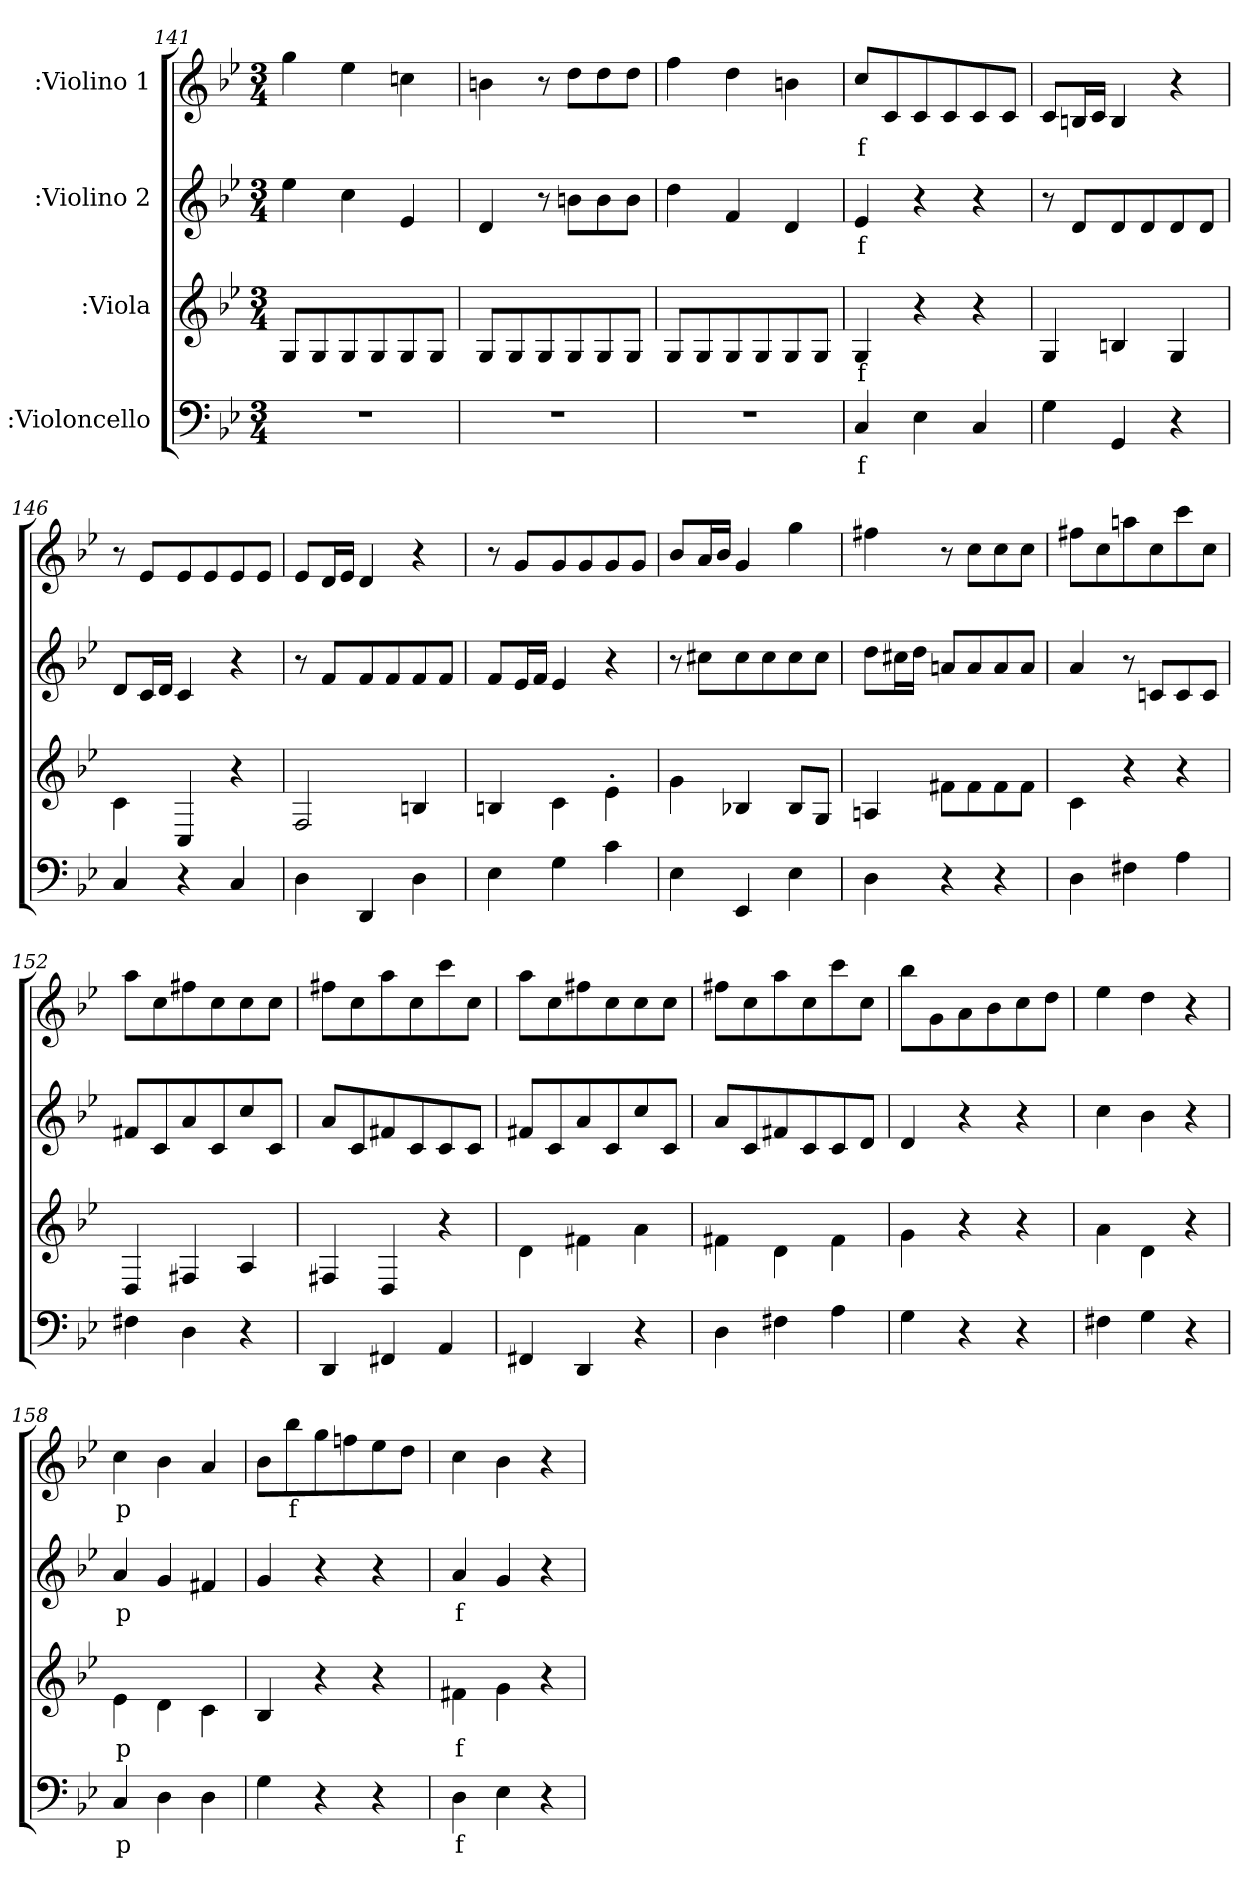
**kern	**text	**kern	**text	**kern	**text	**kern	**text
*part4	*part4	*part3	*part3	*part2	*part2	*part1	*part1
*staff4	*staff4	*staff3	*staff3	*staff2	*staff2	*staff1	*staff1
*I":Violoncello	*	*I":Viola	*	*I":Violino 2	*	*I":Violino 1	*
*clefF4	*	*	*	*clefG2	*	*clefG2	*
*k[b-e-]	*	*k[b-e-]	*	*k[b-e-]	*	*k[b-e-]	*
*g:	*	*g:	*	*g:	*	*g:	*
*M3/4	*	*M3/4	*	*M3/4	*	*M3/4	*
=141	=141	=141	=141	=141	=141	=141	=141
2.r	.	8G/L	.	4ee-\	.	4gg\	.
.	.	8G/	.	.	.	.	.
.	.	8G/	.	4cc\	.	4ee-\	.
.	.	8G/	.	.	.	.	.
.	.	8G/	.	4e-/	.	4ccn\	.
.	.	8G/J	.	.	.	.	.
=142	=142	=142	=142	=142	=142	=142	=142
2.r	.	8G/L	.	4d/	.	4bn\	.
.	.	8G/	.	.	.	.	.
.	.	8G/	.	8r	.	8r	.
.	.	8G/	.	8bn\L	.	8dd\L	.
.	.	8G/	.	8b\	.	8dd\	.
.	.	8G/J	.	8b\J	.	8dd\J	.
=143	=143	=143	=143	=143	=143	=143	=143
2.r	.	8G/L	.	4dd\	.	4ff\	.
.	.	8G/	.	.	.	.	.
.	.	8G/	.	4f/	.	4dd\	.
.	.	8G/	.	.	.	.	.
.	.	8G/	.	4d/	.	4bn\	.
.	.	8G/J	.	.	.	.	.
=144	=144	=144	=144	=144	=144	=144	=144
4C/	f	4G/	f	4e-/	f	8cc/L	f
.	.	.	.	.	.	8c/	.
4E-\	.	4r	.	4r	.	8c/	.
.	.	.	.	.	.	8c/	.
4C/	.	4r	.	4r	.	8c/	.
.	.	.	.	.	.	8c/J	.
=145	=145	=145	=145	=145	=145	=145	=145
4G\	.	4G/	.	8r	.	8c/L	.
.	.	.	.	8d/L	.	16Bn/L	.
.	.	.	.	.	.	16c/JJ	.
4GG/	.	4Bn/	.	8d/	.	4B/	.
.	.	.	.	8d/	.	.	.
4r	.	4G/	.	8d/	.	4r	.
.	.	.	.	8d/J	.	.	.
=146	=146	=146	=146	=146	=146	=146	=146
4C/	.	4c\	.	8d/L	.	8r	.
.	.	.	.	16c/L	.	8e-/L	.
.	.	.	.	16d/JJ	.	.	.
4r	.	4C/	.	4c/	.	8e-/	.
.	.	.	.	.	.	8e-/	.
4C/	.	4r	.	4r	.	8e-/	.
.	.	.	.	.	.	8e-/J	.
=147	=147	=147	=147	=147	=147	=147	=147
4D\	.	2F/	.	8r	.	8e-/L	.
.	.	.	.	8f/L	.	16d/L	.
.	.	.	.	.	.	16e-/JJ	.
4DD/	.	.	.	8f/	.	4d/	.
.	.	.	.	8f/	.	.	.
4D\	.	4Bn/	.	8f/	.	4r	.
.	.	.	.	8f/J	.	.	.
=148	=148	=148	=148	=148	=148	=148	=148
4E-\	.	4Bn/	.	8f/L	.	8r	.
.	.	.	.	16e-/L	.	8g/L	.
.	.	.	.	16f/JJ	.	.	.
4G\	.	4c\	.	4e-/	.	8g/	.
.	.	.	.	.	.	8g/	.
4c\	.	4e-'>\	.	4r	.	8g/	.
.	.	.	.	.	.	8g/J	.
=149	=149	=149	=149	=149	=149	=149	=149
4E-\	.	4g\	.	8r	.	8b-/L	.
.	.	.	.	8cc#X\L	.	16a/L	.
.	.	.	.	.	.	16b-/JJ	.
4EE-/	.	4B-X/	.	8cc#\	.	4g/	.
.	.	.	.	8cc#\	.	.	.
4E-\	.	8B-/L	.	8cc#\	.	4gg\	.
.	.	8G/J	.	8cc#\J	.	.	.
=150	=150	=150	=150	=150	=150	=150	=150
4D\	.	4An/	.	8dd\L	.	4ff#X\	.
.	.	.	.	16cc#X\L	.	.	.
.	.	.	.	16dd\JJ	.	.	.
4r	.	8f#X\L	.	8an/L	.	8r	.
.	.	8f#\	.	8a/	.	8cc\L	.
4r	.	8f#\	.	8a/	.	8cc\	.
.	.	8f#\J	.	8a/J	.	8cc\J	.
=151	=151	=151	=151	=151	=151	=151	=151
4D\	.	4c\	.	4a/	.	8ff#X\L	.
.	.	.	.	.	.	8cc\	.
4F#X\	.	4r	.	8r	.	8aan\	.
.	.	.	.	8cn/L	.	8cc\	.
4A\	.	4r	.	8c/	.	8ccc\	.
.	.	.	.	8c/J	.	8cc\J	.
=152	=152	=152	=152	=152	=152	=152	=152
4F#X\	.	4D/	.	8f#X/L	.	8aa\L	.
.	.	.	.	8c/	.	8cc\	.
4D\	.	4F#X/	.	8a/	.	8ff#X\	.
.	.	.	.	8c/	.	8cc\	.
4r	.	4A/	.	8cc/	.	8cc\	.
.	.	.	.	8c/J	.	8cc\J	.
=153	=153	=153	=153	=153	=153	=153	=153
4DD/	.	4F#X/	.	8a/L	.	8ff#X\L	.
.	.	.	.	8c/	.	8cc\	.
4FF#X/	.	4D/	.	8f#X/	.	8aa\	.
.	.	.	.	8c/	.	8cc\	.
4AA/	.	4r	.	8c/	.	8ccc\	.
.	.	.	.	8c/J	.	8cc\J	.
=154	=154	=154	=154	=154	=154	=154	=154
4FF#X/	.	4d\	.	8f#X/L	.	8aa\L	.
.	.	.	.	8c/	.	8cc\	.
4DD/	.	4f#X\	.	8a/	.	8ff#X\	.
.	.	.	.	8c/	.	8cc\	.
4r	.	4a\	.	8cc/	.	8cc\	.
.	.	.	.	8c/J	.	8cc\J	.
=155	=155	=155	=155	=155	=155	=155	=155
4D\	.	4f#X\	.	8a/L	.	8ff#X\L	.
.	.	.	.	8c/	.	8cc\	.
4F#X\	.	4d\	.	8f#X/	.	8aa\	.
.	.	.	.	8c/	.	8cc\	.
4A\	.	4f#\	.	8c/	.	8ccc\	.
.	.	.	.	8d/J	.	8cc\J	.
=156	=156	=156	=156	=156	=156	=156	=156
4G\	.	4g\	.	4d/	.	8bb-\L	.
.	.	.	.	.	.	8g\	.
4r	.	4r	.	4r	.	8a\	.
.	.	.	.	.	.	8b-\	.
4r	.	4r	.	4r	.	8cc\	.
.	.	.	.	.	.	8dd\J	.
=157	=157	=157	=157	=157	=157	=157	=157
4F#X\	.	4a\	.	4cc\	.	4ee-\	.
4G\	.	4d\	.	4b-\	.	4dd\	.
4r	.	4r	.	4r	.	4r	.
=158	=158	=158	=158	=158	=158	=158	=158
4C/	p	4e-\	p	4a/	p	4cc\	p
4D\	.	4d\	.	4g/	.	4b-\	.
4D\	.	4c\	.	4f#X/	.	4a/	.
=159	=159	=159	=159	=159	=159	=159	=159
4G\	.	4B-/	.	4g/	.	8b-\L	.
.	.	.	.	.	.	8bb-\	f
4r	.	4r	.	4r	.	8gg\	.
.	.	.	.	.	.	8ffn\	.
4r	.	4r	.	4r	.	8ee-\	.
.	.	.	.	.	.	8dd\J	.
=160	=160	=160	=160	=160	=160	=160	=160
4D\	f	4f#X\	f	4a/	f	4cc\	.
4E-\	.	4g\	.	4g/	.	4b-\	.
4r	.	4r	.	4r	.	4r	.
=	=	=	=	=	=	=	=
*-	*-	*-	*-	*-	*-	*-	*-
